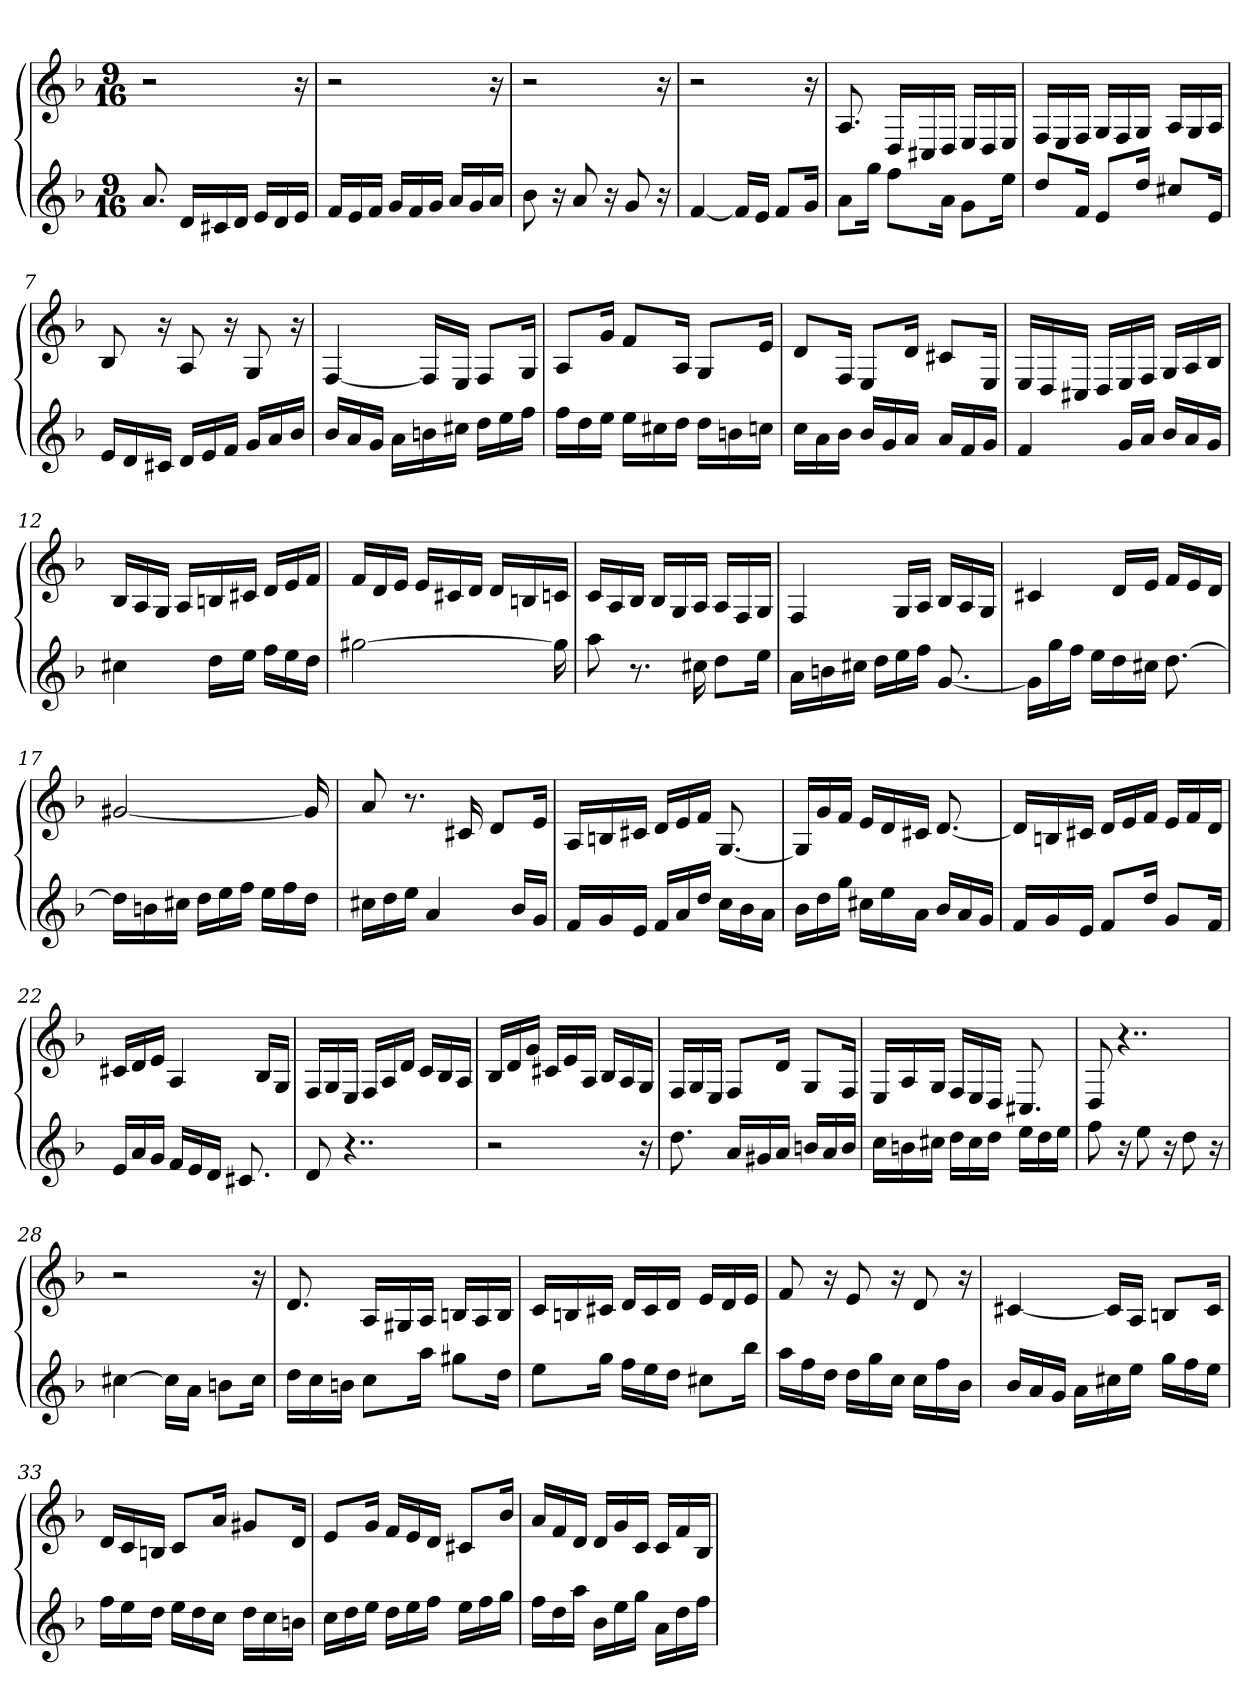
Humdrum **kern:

**kern	**kern
*part1	*part1
*staff2	*staff1
*k[b-]	*k[b-]
*d:	*d:
*M9/16	*M9/16
=1	=1
8.a	2r
16dLL	.
16c#X	.
16dJJ	.
16eLL	.
16d	.
16eJJ	16r
=2	=2
16fLL	2r
16e	.
16fJJ	.
16gLL	.
16f	.
16gJJ	.
16aLL	.
16g	.
16aJJ	16r
=3	=3
8b-	2r
16r	.
8a	.
16r	.
8g	.
16r	16r
=4	=4
[4f	2r
16fLL]	.
16eJJ	.
8fL	.
16gJk	16r
=5	=5
8aL	8.A
16ggJk	.
8ffL	16DLL
.	16C#X
16aJk	16DJJ
8gL	16ELL
.	16D
16eeJk	16EJJ
=6	=6
8ddL	16FLL
.	16E
16fJk	16FJJ
8eL	16GLL
.	16F
16ddJk	16GJJ
8cc#XL	16ALL
.	16G
16eJk	16AJJ
=7	=7
16eLL	8B-
16d	.
16c#XJJ	16r
16dLL	8A
16e	.
16fJJ	16r
16gLL	8G
16a	.
16b-JJ	16r
=8	=8
16b-LL	[4F
16a	.
16gJJ	.
16aLL	.
16bn	16FLL]
16cc#XJJ	16EJJ
16ddLL	8FL
16ee	.
16ffJJ	16GJk
=9	=9
16ffLL	8AL
16dd	.
16eeJJ	16gJk
16eeLL	8fL
16cc#X	.
16ddJJ	16AJk
16ddLL	8GL
16bn	.
16ccnJJ	16eJk
=10	=10
16ccLL	8dL
16a	.
16b-JJ	16FJk
16b-LL	8EL
16g	.
16aJJ	16dJk
16aLL	8c#XL
16f	.
16gJJ	16EJk
=11	=11
4f	16ELL
.	16D
.	16C#XJJ
.	16DLL
16gLL	16E
16aJJ	16FJJ
16b-LL	16GLL
16a	16A
16gJJ	16B-JJ
=12	=12
4cc#X	16B-LL
.	16A
.	16GJJ
.	16ALL
16ddLL	16Bn
16eeJJ	16c#XJJ
16ffLL	16dLL
16ee	16e
16ddJJ	16fJJ
=13	=13
[2gg#X	16fLL
.	16d
.	16eJJ
.	16eLL
.	16c#X
.	16dJJ
.	16dLL
.	16Bn
16gg#]	16cnJJ
=14	=14
8aa	16cLL
.	16A
8.r	16B-JJ
.	16B-LL
.	16G
16cc#X	16AJJ
8ddL	16ALL
.	16F
16eeJk	16GJJ
=15	=15
16aLL	4F
16bn	.
16cc#XJJ	.
16ddLL	.
16ee	16GLL
16ffJJ	16AJJ
[8.g	16B-LL
.	16A
.	16GJJ
=16	=16
16gLL]	4c#X
16gg	.
16ffJJ	.
16eeLL	.
16dd	16dLL
16cc#XJJ	16eJJ
[8.dd	16fLL
.	16e
.	16dJJ
=17	=17
16ddLL]	[2g#X
16bn	.
16cc#XJJ	.
16ddLL	.
16ee	.
16ffJJ	.
16eeLL	.
16ff	.
16ddJJ	16g#]
=18	=18
16cc#XLL	8a
16dd	.
16eeJJ	8.r
4a	.
.	16c#X
.	8dL
16b-LL	.
16gJJ	16eJk
=19	=19
16fLL	16ALL
16g	16Bn
16eJJ	16c#XJJ
16fLL	16dLL
16a	16e
16ddJJ	16fJJ
16ccLL	[8.G
16b-	.
16aJJ	.
=20	=20
16b-LL	16GLL]
16dd	16g
16ggJJ	16fJJ
16cc#XLL	16eLL
16ee	16d
16aJJ	16c#XJJ
16b-LL	[8.d
16a	.
16gJJ	.
=21	=21
16fLL	16dLL]
16g	16Bn
16eJJ	16c#XJJ
8fL	16dLL
.	16e
16ddJk	16fJJ
8gL	16eLL
.	16f
16fJk	16dJJ
=22	=22
16eLL	16c#XLL
16a	16d
16gJJ	16eJJ
16fLL	4A
16e	.
16dJJ	.
8.c#X	.
.	16B-LL
.	16GJJ
=23	=23
8d	16FLL
.	16G
4..r	16EJJ
.	16FLL
.	16A
.	16dJJ
.	16cLL
.	16B-
.	16AJJ
=24	=24
2r	16B-LL
.	16d
.	16gJJ
.	16c#XLL
.	16e
.	16AJJ
.	16B-LL
.	16A
16r	16GJJ
=25	=25
8.dd	16FLL
.	16G
.	16EJJ
16aLL	8FL
16g#X	.
16aJJ	16dJk
16bnLL	8GL
16a	.
16bJJ	16FJk
=26	=26
16ccLL	16ELL
16bn	16A
16cc#XJJ	16GJJ
16ddLL	16FLL
16cc#	16E
16ddJJ	16DJJ
16eeLL	8.C#X
16dd	.
16eeJJ	.
=27	=27
8ff	8D
16r	4..r
8ee	.
16r	.
8dd	.
16r	.
=28	=28
[4cc#X	2r
16cc#LL]	.
16aJJ	.
8bnL	.
16cc#Jk	16r
=29	=29
16ddLL	8.d
16cc	.
16bnJJ	.
8ccL	16ALL
.	16G#X
16aaJk	16AJJ
8gg#XL	16BnLL
.	16A
16ddJk	16BJJ
=30	=30
8eeL	16cLL
.	16Bn
16ggJk	16c#XJJ
16ffLL	16dLL
16ee	16c#
16ddJJ	16dJJ
8cc#XL	16eLL
.	16d
16bb-Jk	16eJJ
=31	=31
16aaLL	8f
16ff	.
16ddJJ	16r
16ddLL	8e
16gg	.
16ccJJ	16r
16ccLL	8d
16ff	.
16b-JJ	16r
=32	=32
16b-LL	[4c#X
16a	.
16gJJ	.
16aLL	.
16cc#X	16c#LL]
16eeJJ	16AJJ
16ggLL	8BnL
16ff	.
16eeJJ	16c#Jk
=33	=33
16ffLL	16dLL
16ee	16c
16ddJJ	16BnJJ
16eeLL	8cL
16dd	.
16ccJJ	16aJk
16ddLL	8g#XL
16cc	.
16bnJJ	16dJk
=34	=34
16ccLL	8eL
16dd	.
16eeJJ	16gJk
16ddLL	16fLL
16ee	16e
16ffJJ	16dJJ
16eeLL	8c#XL
16ff	.
16ggJJ	16b-Jk
=35	=35
16ffLL	16aLL
16dd	16f
16aaJJ	16dJJ
16b-LL	16dLL
16ee	16g
16ggJJ	16cJJ
16aLL	16cLL
16dd	16f
16ffJJ	16B-JJ
=	=
*-	*-
